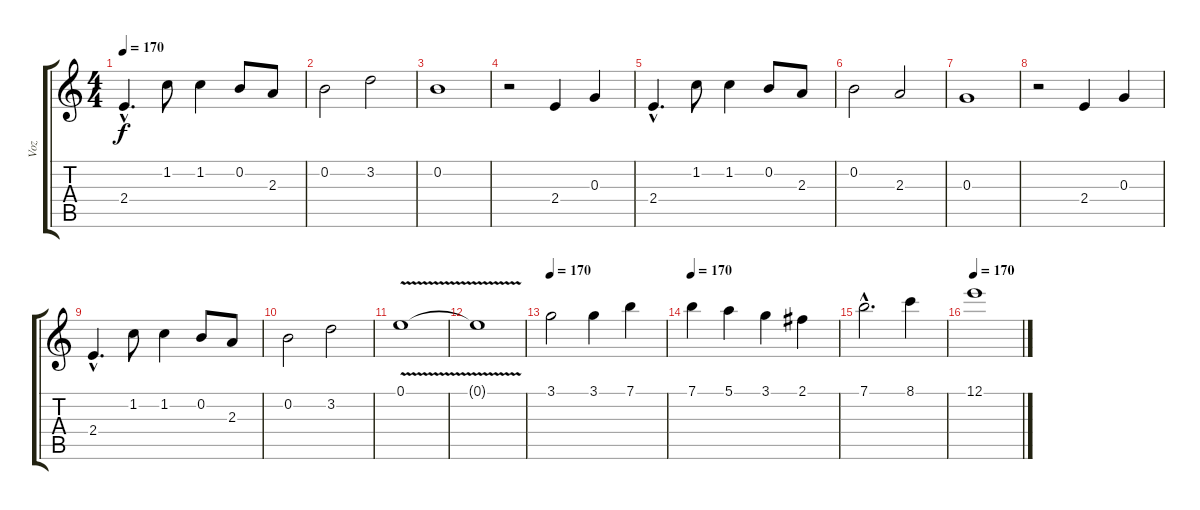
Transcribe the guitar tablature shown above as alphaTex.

\track ("Voz" "Voz") {instrument lead6voice}
\staff {score tabs}
\tuning (E5 B4 G4 D4 A3 E3) {hide}
\ts (4 4)
\tempo 170
\clef g2
\ks c
2.4{hac}.4{d dy f} 1.2.8 1.2.4 0.2.8 2.3.8 |
0.2.2 3.2.2 |
0.2.1 |
r.2 2.4.4 0.3.4 |
2.4{hac}.4{d} 1.2.8 1.2.4 0.2.8 2.3.8 |
0.2.2 2.3.2 |
0.3.1 |
r.2 2.4.4 0.3.4 |
2.4{hac}.4{d} 1.2.8 1.2.4 0.2.8 2.3.8 |
0.2.2 3.2.2 |
0.1{v}.1 |
0.1{t}.1 |
\tempo 170
3.1.2 3.1.4 7.1.4 |
\tempo 170
7.1.4 5.1.4 3.1.4 2.1.4 |
7.1{hac}.2{d} 8.1.4 |
\tempo 170
12.1.1
